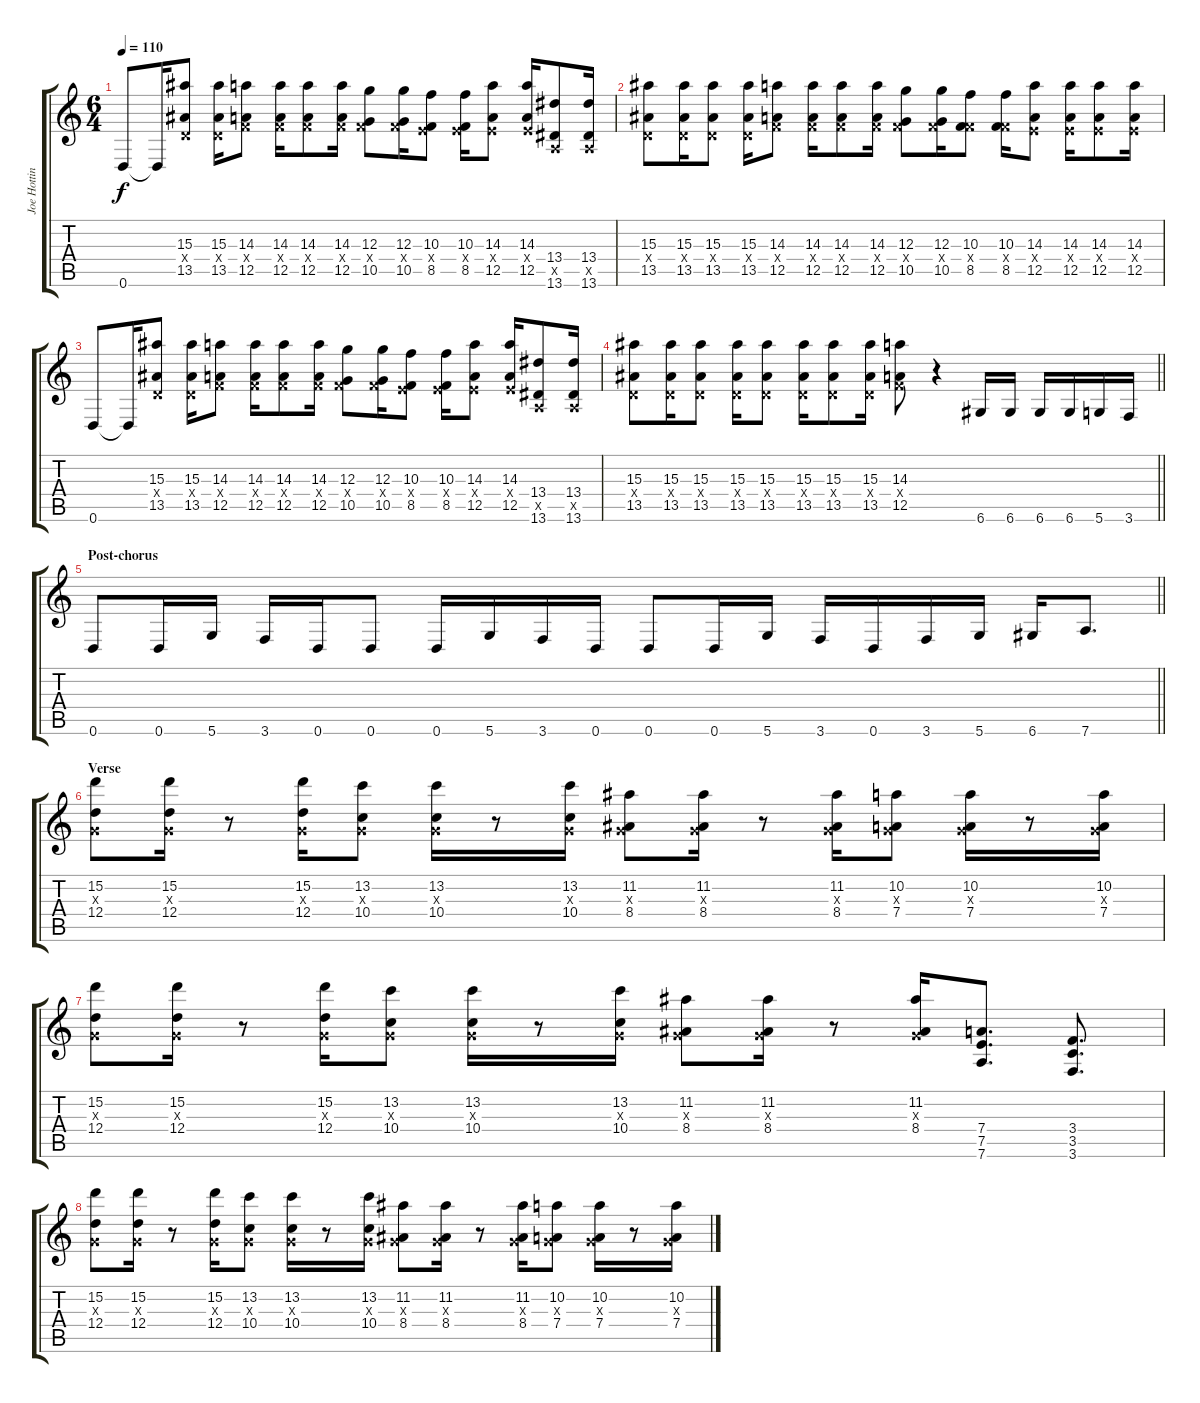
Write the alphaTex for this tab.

\track ("Joe Hottinger" "Joe Hottin") {instrument distortionguitar}
\staff {score tabs}
\tuning (E4 B3 G3 D3 A2 D2) {hide}
\ts (6 4)
\tempo 110
\clef g2
\ks c
0.6.8{dy f} 0.6{t}.16 (15.3 0.4{x} 13.5).8 (15.3 0.4{x} 13.5).16 (14.3 3.4{x} 12.5).8 (14.3 3.4{x} 12.5).16 (14.3 3.4{x} 12.5).8 (14.3 3.4{x} 12.5).16 (12.3 3.4{x} 10.5).8 (12.3 3.4{x} 10.5).16 (10.3 2.4{x} 8.5).8 (10.3 2.4{x} 8.5).16 (14.3 2.4{x} 12.5).8 (14.3 2.4{x} 12.5).16 (13.4 0.5{x} 13.6).8 (13.4 0.5{x} 13.6).16 |
(15.3 0.4{x} 13.5).8 (15.3 0.4{x} 13.5).16 (15.3 0.4{x} 13.5).8 (15.3 0.4{x} 13.5).16 (14.3 3.4{x} 12.5).8 (14.3 3.4{x} 12.5).16 (14.3 3.4{x} 12.5).8 (14.3 3.4{x} 12.5).16 (12.3 3.4{x} 10.5).8 (12.3 3.4{x} 10.5).16 (10.3 3.4{x} 8.5).8 (10.3 3.4{x} 8.5).16 (14.3 2.4{x} 12.5).8 (14.3 2.4{x} 12.5).16 (14.3 2.4{x} 12.5).8 (14.3 2.4{x} 12.5).16 |
0.6.8 0.6{t}.16 (15.3 0.4{x} 13.5).8 (15.3 0.4{x} 13.5).16 (14.3 3.4{x} 12.5).8 (14.3 3.4{x} 12.5).16 (14.3 3.4{x} 12.5).8 (14.3 3.4{x} 12.5).16 (12.3 3.4{x} 10.5).8 (12.3 3.4{x} 10.5).16 (10.3 2.4{x} 8.5).8 (10.3 2.4{x} 8.5).16 (14.3 2.4{x} 12.5).8 (14.3 2.4{x} 12.5).16 (13.4 0.5{x} 13.6).8 (13.4 0.5{x} 13.6).16 |
\barLineRight lightlight
(15.3 0.4{x} 13.5).8 (15.3 0.4{x} 13.5).16 (15.3 0.4{x} 13.5).8 (15.3 0.4{x} 13.5).16 (15.3 0.4{x} 13.5).8 (15.3 0.4{x} 13.5).16 (15.3 0.4{x} 13.5).8 (15.3 0.4{x} 13.5).16 (14.3 3.4{x} 12.5).8 r.4 6.6.16 6.6.16 6.6.16 6.6.16 5.6.16 3.6.16 |
\section ("" "Post-chorus")
\barLineRight lightlight
0.6.8 0.6.16 5.6.16 3.6.16 0.6.16 0.6.8 0.6.16 5.6.16 3.6.16 0.6.16 0.6.8 0.6.16 5.6.16 3.6.16 0.6.16 3.6.16 5.6.16 6.6.16 7.6.8{d} |
\section ("" "Verse")
(15.2 0.3{x} 12.4).8 (15.2 0.3{x} 12.4).16 r.8 (15.2 0.3{x} 12.4).16 (13.2 0.3{x} 10.4).8 (13.2 0.3{x} 10.4).16 r.8 (13.2 0.3{x} 10.4).16 (11.2 0.3{x} 8.4).8 (11.2 0.3{x} 8.4).16 r.8 (11.2 0.3{x} 8.4).16 (10.2 0.3{x} 7.4).8 (10.2 0.3{x} 7.4).16 r.8 (10.2 0.3{x} 7.4).16 |
(15.2 0.3{x} 12.4).8 (15.2 0.3{x} 12.4).16 r.8 (15.2 0.3{x} 12.4).16 (13.2 0.3{x} 10.4).8 (13.2 0.3{x} 10.4).16 r.8 (13.2 0.3{x} 10.4).16 (11.2 0.3{x} 8.4).8 (11.2 0.3{x} 8.4).16 r.8 (11.2 0.3{x} 8.4).16 (7.4 7.5 7.6).8{d} (3.4 3.5 3.6).8{d} |
(15.2 0.3{x} 12.4).8 (15.2 0.3{x} 12.4).16 r.8 (15.2 0.3{x} 12.4).16 (13.2 0.3{x} 10.4).8 (13.2 0.3{x} 10.4).16 r.8 (13.2 0.3{x} 10.4).16 (11.2 0.3{x} 8.4).8 (11.2 0.3{x} 8.4).16 r.8 (11.2 0.3{x} 8.4).16 (10.2 0.3{x} 7.4).8 (10.2 0.3{x} 7.4).16 r.8 (10.2 0.3{x} 7.4).16
